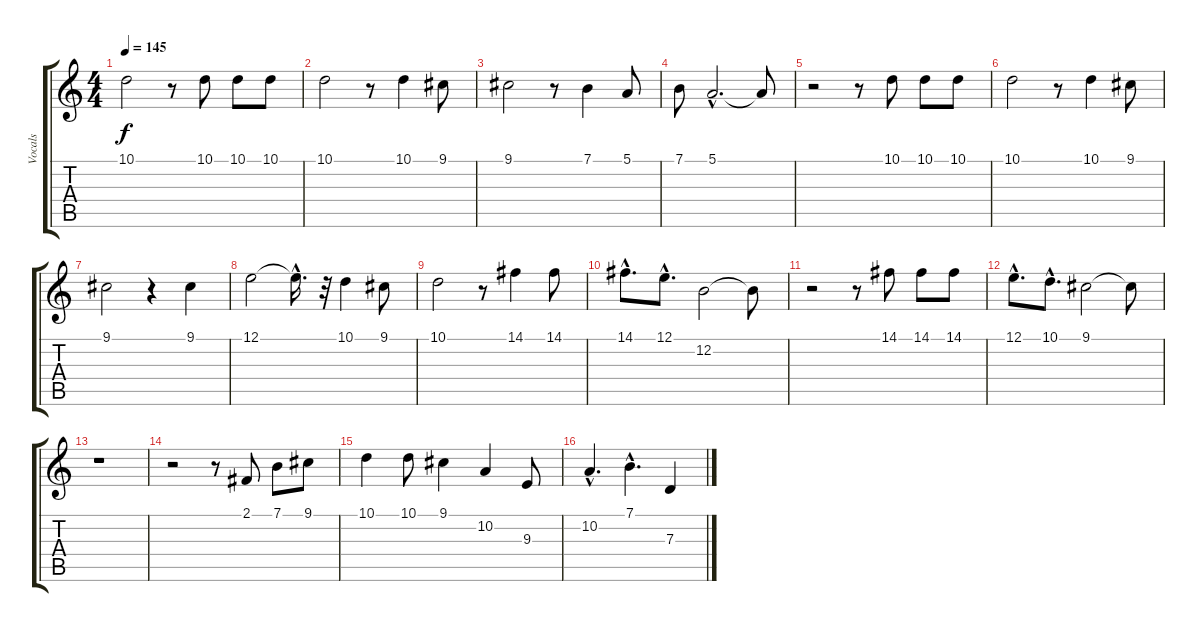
\track ("Vocals" "Vocals") {instrument oboe}
\staff {score tabs}
\tuning (E4 B3 G3 D3 A2 E2) {hide}
\ts (4 4)
\tempo 145
\clef g2
\ks c
10.1.2{dy f} r.8 10.1.8 10.1.8 10.1.8 |
10.1.2 r.8 10.1.4 9.1.8 |
9.1.2 r.8 7.1.4 5.1.8 |
7.1.8 5.1{hac}.2{d} 5.1{t}.8 |
r.2 r.8 10.1.8 10.1.8 10.1.8 |
10.1.2 r.8 10.1.4 9.1.8 |
9.1.2 r.4 9.1.4 |
12.1.2 12.1{hac t}.16{d} r.32 10.1.4 9.1.8 |
10.1.2 r.8 14.1.4 14.1.8 |
14.1{hac}.8{d} 12.1{hac}.8{d} 12.2.2 12.2{t}.8 |
r.2 r.8 14.1.8 14.1.8 14.1.8 |
12.1{hac}.8{d} 10.1{hac}.8{d} 9.1.2 9.1{t}.8 |
r.1 |
r.2 r.8 2.1.8 7.1.8 9.1.8 |
10.1.4 10.1.8 9.1.4 10.2.4 9.3.8 |
10.2{hac}.4{d} 7.1{hac}.4{d} 7.3.4
